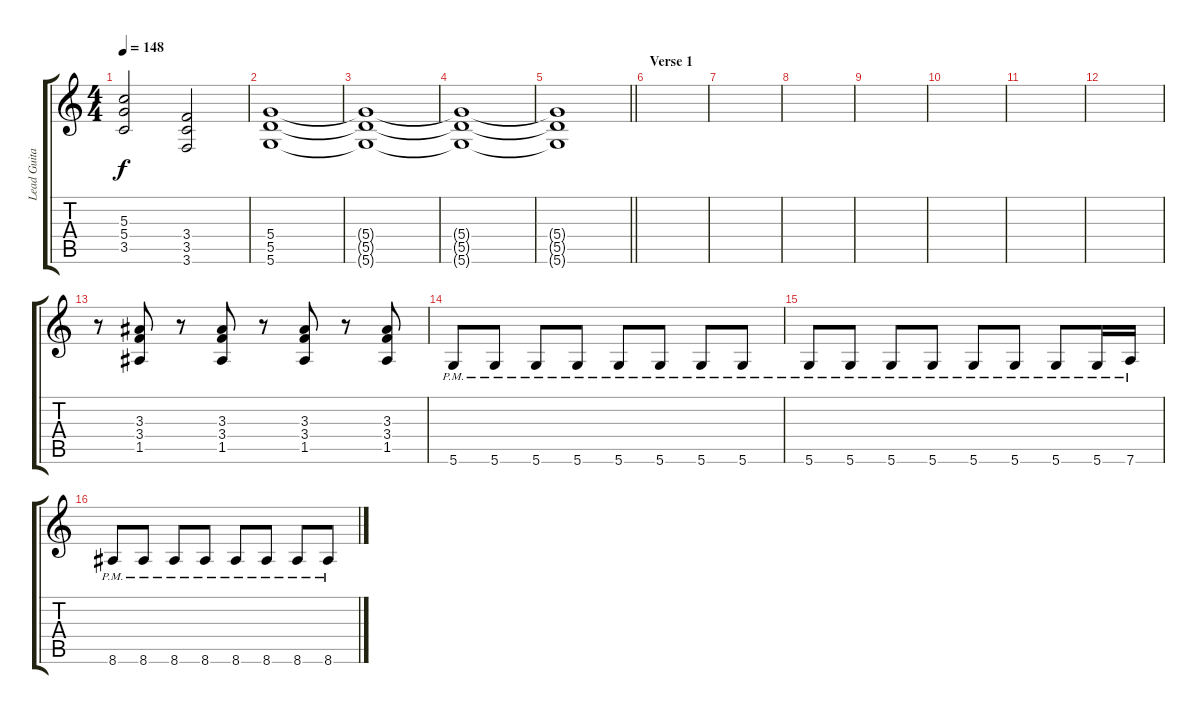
\track ("Lead Guitar" "Lead Guita") {instrument overdrivenguitar}
\staff {score tabs}
\tuning (E4 B3 G3 D3 A2 D2) {hide}
\ts (4 4)
\tempo 148
\clef g2
\ks c
(5.3 5.4 3.5).2{dy f} (3.4 3.5 3.6).2 |
(5.4 5.5 5.6).1 |
(5.4{t} 5.5{t} 5.6{t}).1 |
(5.4{t} 5.5{t} 5.6{t}).1 |
\barLineRight lightlight
(5.4{t} 5.5{t} 5.6{t}).1 |
\section ("" "Verse 1")
|
|
|
|
|
|
|
r.8 (3.3 3.4 1.5).8 r.8 (3.3 3.4 1.5).8 r.8 (3.3 3.4 1.5).8 r.8 (3.3 3.4 1.5).8 |
5.6{pm}.8{volume 11} 5.6{pm}.8 5.6{pm}.8 5.6{pm}.8 5.6{pm}.8 5.6{pm}.8 5.6{pm}.8 5.6{pm}.8 |
5.6{pm}.8 5.6{pm}.8 5.6{pm}.8 5.6{pm}.8 5.6{pm}.8 5.6{pm}.8 5.6{pm}.8 5.6{pm}.16 7.6{pm}.16 |
8.6{pm}.8 8.6{pm}.8 8.6{pm}.8 8.6{pm}.8 8.6{pm}.8 8.6{pm}.8 8.6{pm}.8 8.6{pm}.8
